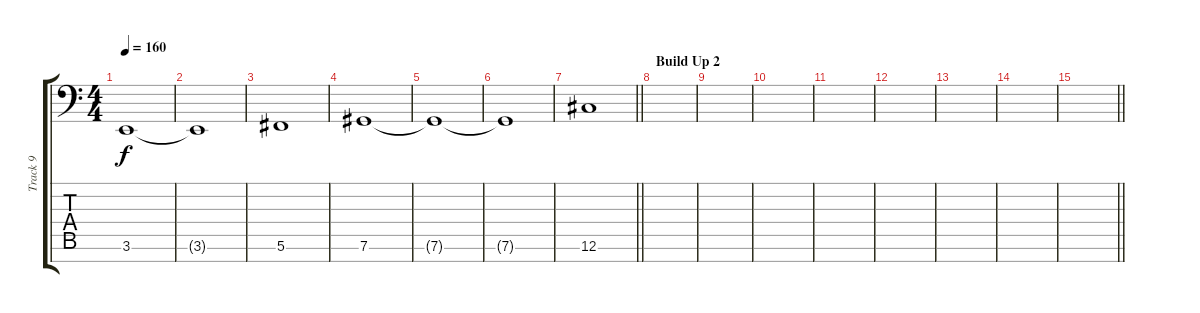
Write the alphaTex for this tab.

\track ("Track 9" "Track 9") {instrument pad2warm}
\staff {score tabs}
\tuning (Db4 Ab3 E3 B2 Gb2 Db2 Ab1) {hide}
\ts (4 4)
\tempo 160
\clef f4
\ks c
3.6{t}.1{dy f} |
3.6{t}.1 |
5.6.1 |
7.6.1 |
7.6{t}.1 |
7.6{t}.1 |
\barLineRight lightlight
12.6.1 |
\section ("" "Build Up 2")
|
|
|
|
|
|
|
\barLineRight lightlight
